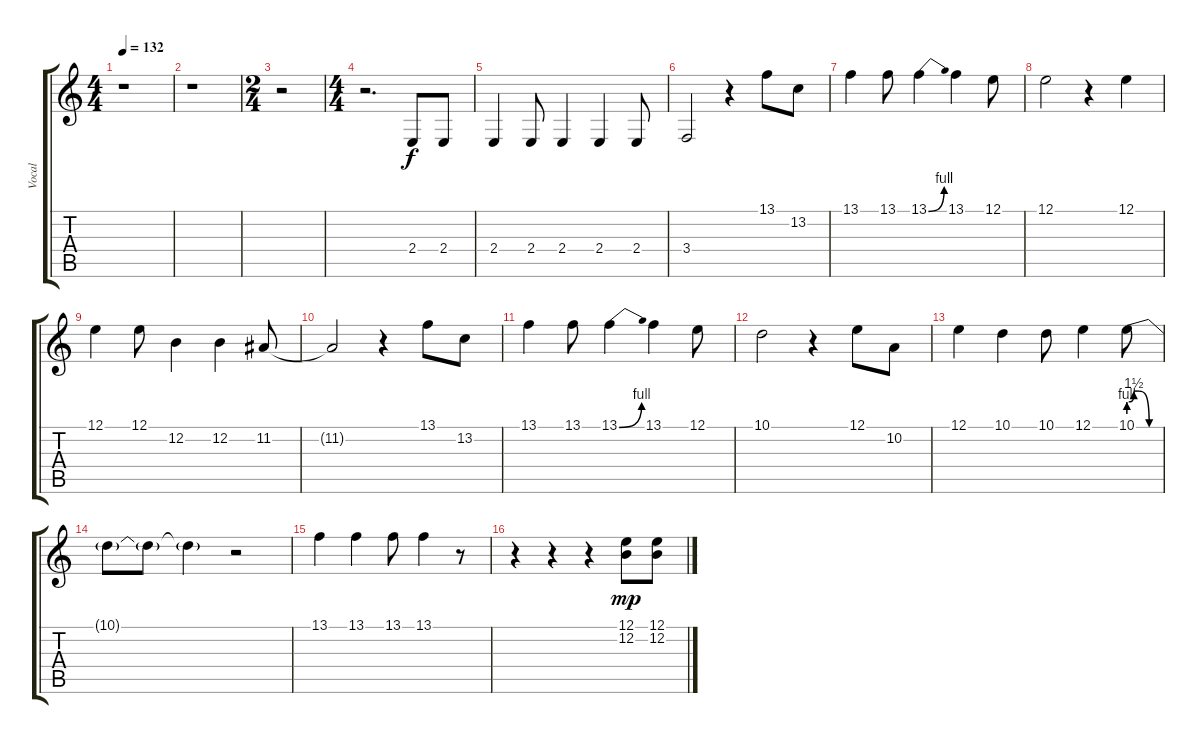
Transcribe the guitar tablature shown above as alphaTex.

\track ("Vocal" "Vocal") {instrument baritonesax}
\staff {score tabs}
\tuning (E4 B3 G3 D3 A2 E2) {hide}
\ts (4 4)
\tempo 132
\clef g2
\ks c
r.1{dy f} |
r.1 |
\ts (2 4)
r.2 |
\ts (4 4)
r.2{d} 2.4.8 2.4.8 |
2.4.4 2.4.8 2.4.4 2.4.4 2.4.8 |
3.4.2 r.4 13.1.8 13.2.8 |
13.1.4 13.1.8 13.1{be (bend 0 0 60 4)}.4 13.1.4 12.1.8 |
12.1.2 r.4 12.1.4 |
12.1.4 12.1.8 12.2.4 12.2.4 11.2.8 |
11.2{t}.2 r.4 13.1.8 13.2.8 |
13.1.4 13.1.8 13.1{be (bend 0 0 60 4)}.4 13.1.4 12.1.8 |
10.1.2 r.4 12.1.8 10.2.8 |
12.1.4 10.1.4 10.1.8 12.1.4 10.1{be (custom 0 4 10 6 20 6 40 0 60 0)}.8 |
10.1{t}.8 10.1{t}.8 10.1{t}.4 r.2 |
13.1.4 13.1.4 13.1.8 13.1.4 r.8 |
r.4 r.4 r.4 (12.1 12.2).8{dy mp} (12.1 12.2).8
